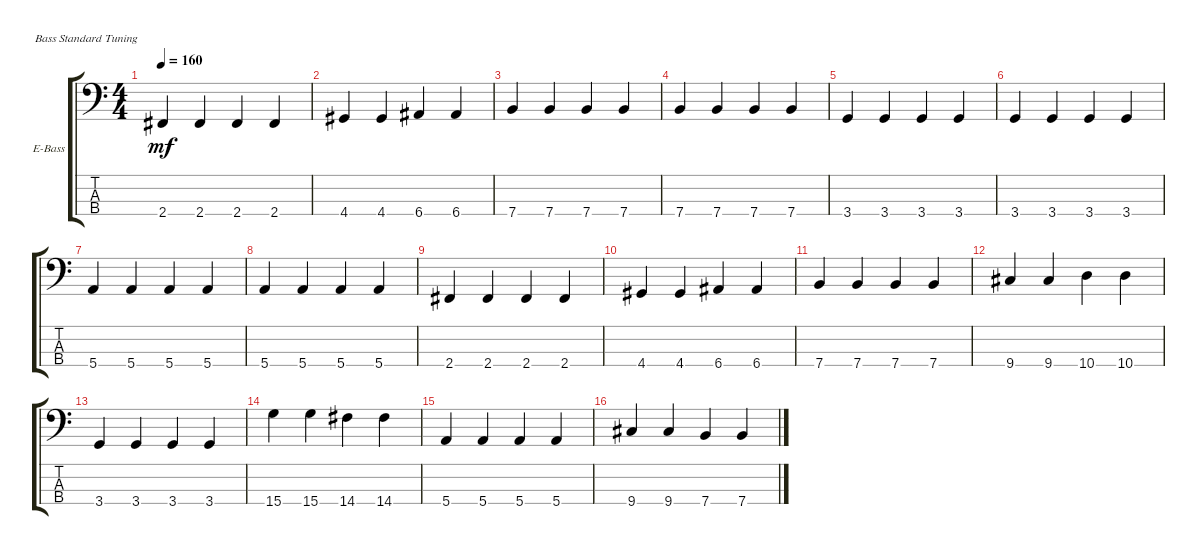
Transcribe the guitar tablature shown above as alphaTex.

\defaultSystemsLayout 4
\bracketExtendMode groupsimilarinstruments
\firstSystemTrackNameOrientation horizontal
\otherSystemsTrackNameOrientation horizontal
\track ("Bass" "E-Bass") {instrument electricbassfinger}
\staff {score tabs}
\tuning (G2 D2 A1 E1)
\ts (4 4)
\tempo 160
\clef f4
\ks c
2.4.4{dy mf} 2.4.4 2.4.4 2.4.4 |
4.4.4 4.4.4 6.4.4 6.4.4 |
7.4.4 7.4.4 7.4.4 7.4.4 |
7.4.4 7.4.4 7.4.4 7.4.4 |
3.4.4 3.4.4 3.4.4 3.4.4 |
3.4.4 3.4.4 3.4.4 3.4.4 |
5.4.4 5.4.4 5.4.4 5.4.4 |
5.4.4 5.4.4 5.4.4 5.4.4 |
2.4.4 2.4.4 2.4.4 2.4.4 |
4.4.4 4.4.4 6.4.4 6.4.4 |
7.4.4 7.4.4 7.4.4 7.4.4 |
9.4.4 9.4.4 10.4.4 10.4.4 |
3.4.4 3.4.4 3.4.4 3.4.4 |
15.4.4 15.4.4 14.4.4 14.4.4 |
5.4.4 5.4.4 5.4.4 5.4.4 |
9.4.4 9.4.4 7.4.4 7.4.4
